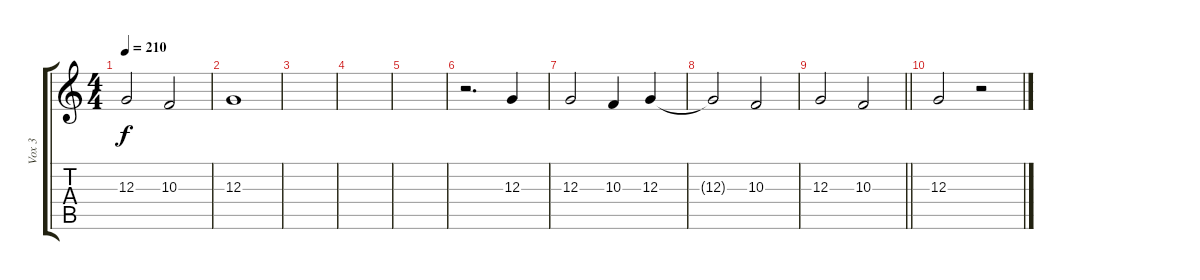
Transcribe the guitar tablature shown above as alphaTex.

\track ("Vox 3" "Vox 3") {instrument viola}
\staff {score tabs}
\tuning (E4 B3 G3 D3 A2 E2) {hide}
\ts (4 4)
\tempo 210
\clef g2
\ks c
12.3.2{dy f} 10.3.2 |
12.3.1 |
|
|
|
r.2{d} 12.3.4 |
12.3.2 10.3.4 12.3.4 |
12.3{t}.2 10.3.2 |
\barLineRight lightlight
12.3.2 10.3.2 |
\section ("" " ")
12.3.2 r.2
